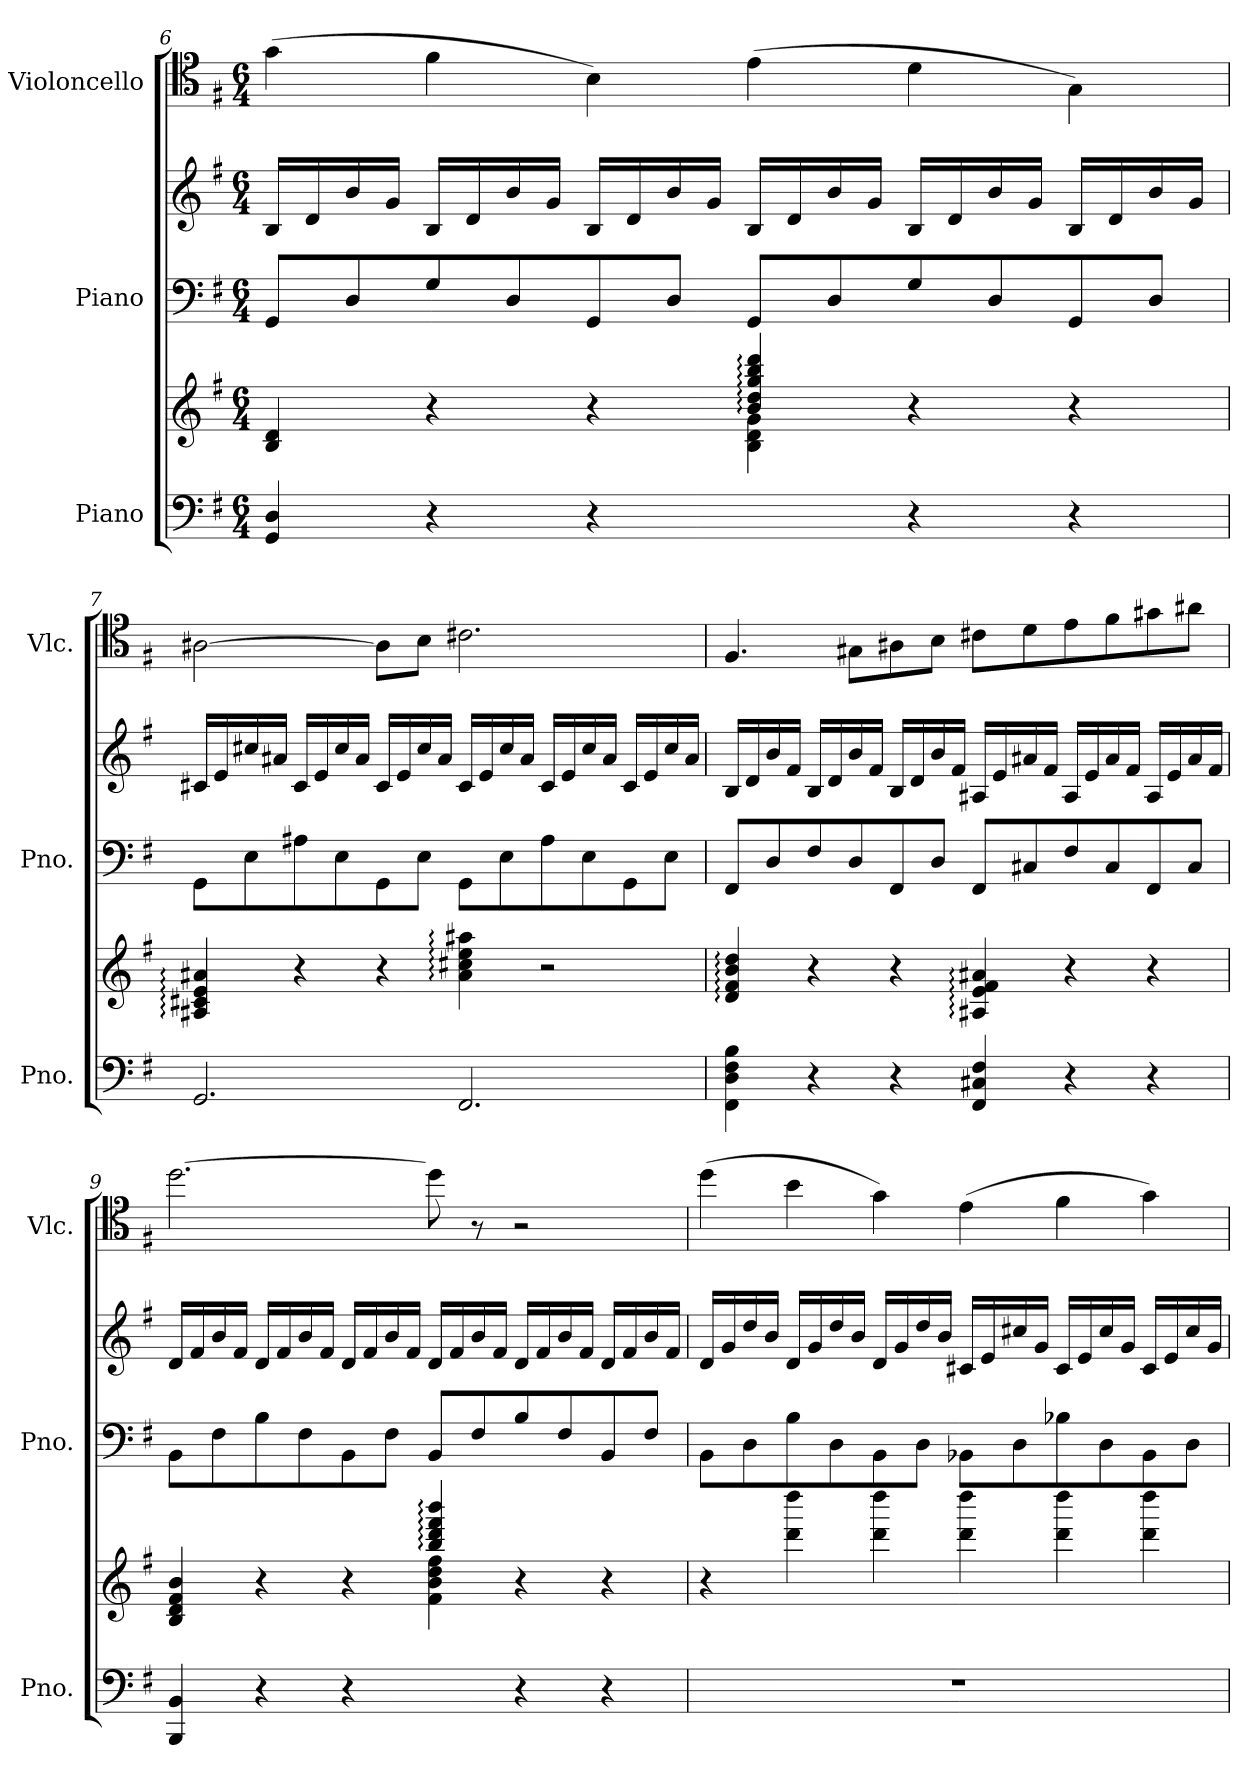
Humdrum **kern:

**kern	**kern	**kern	**kern	**kern
*part3	*part3	*part2	*part2	*part1
*staff5	*staff4	*staff3	*staff2	*staff1
*I"Piano	*	*I"Piano	*	*I"Violoncello
*I'Pno.	*	*I'Pno.	*	*I'Vlc.
!!LO:LB:g=z
*clefF4	*clefG2	*clefF4	*clefG2	*clefC4
*k[f#]	*k[f#]	*k[f#]	*k[f#]	*k[f#]
*M6/4	*M6/4	*M6/4	*M6/4	*M6/4
=6	=6	=6	=6	=6
*	*^	*	*	*
4GG/ 4D/	4B/ 4d/	2.ryy	8GG/L	16B/LL	(>4g\
.	.	.	.	16d/	.
.	.	.	8D/	16b/	.
.	.	.	.	16g/JJ	.
4r	4r	.	8G/	16B/LL	4f#\
.	.	.	.	16d/	.
.	.	.	8D/	16b/	.
.	.	.	.	16g/JJ	.
4r	4r	.	8GG/	16B/LL	4B\)
.	.	.	.	16d/	.
.	.	.	8D/J	16b/	.
.	.	.	.	16g/JJ	.
4ryy	4b/: 4dd/: 4gg/: 4bb/: 4ddd/:	4B\ 4d\ 4g\	8GG/L	16B/LL	(>4e\
.	.	.	.	16d/	.
.	.	.	8D/	16b/	.
.	.	.	.	16g/JJ	.
4r	4r	2ryy	8G/	16B/LL	4d\
.	.	.	.	16d/	.
.	.	.	8D/	16b/	.
.	.	.	.	16g/JJ	.
4r	4r	.	8GG/	16B/LL	4G\)
.	.	.	.	16d/	.
.	.	.	8D/J	16b/	.
.	.	.	.	16g/JJ	.
*	*v	*v	*	*	*
!!LO:PB:g=z
=7	=7	=7	=7	=7
2.GG/	4A#X/: 4c#X/: 4e/: 4a#X/:	8GG\L	16c#X/LL	[2A#X\
.	.	.	16e/	.
.	.	8E\	16cc#X/	.
.	.	.	16a#X/JJ	.
.	4r	8A#X\	16c#/LL	.
.	.	.	16e/	.
.	.	8E\	16cc#/	.
.	.	.	16a#/JJ	.
.	4r	8GG\	16c#/LL	8A#\L]
.	.	.	16e/	.
.	.	8E\J	16cc#/	8B\J
.	.	.	16a#/JJ	.
2.FF#/	4a#\: 4cc#X\: 4ee\: 4aa#X\:	8GG\L	16c#/LL	2.c#X\
.	.	.	16e/	.
.	.	8E\	16cc#/	.
.	.	.	16a#/JJ	.
.	2r	8A#\	16c#/LL	.
.	.	.	16e/	.
.	.	8E\	16cc#/	.
.	.	.	16a#/JJ	.
.	.	8GG\	16c#/LL	.
.	.	.	16e/	.
.	.	8E\J	16cc#/	.
.	.	.	16a#/JJ	.
!!LO:LB:g=z
=8	=8	=8	=8	=8
4FF#\ 4D\ 4F#\ 4B\	4d/: 4f#/: 4b/: 4dd/:	8FF#/L	16B/LL	4.F#/
.	.	.	16d/	.
.	.	8D/	16b/	.
.	.	.	16f#/JJ	.
4r	4r	8F#/	16B/LL	.
.	.	.	16d/	.
.	.	8D/	16b/	8G#X\L
.	.	.	16f#/JJ	.
4r	4r	8FF#/	16B/LL	8A#X\
.	.	.	16d/	.
.	.	8D/J	16b/	8B\J
.	.	.	16f#/JJ	.
4FF#/ 4C#X/ 4F#/	4A#X/: 4e/: 4f#/: 4a#X/:	8FF#/L	16A#X/LL	8c#X\L
.	.	.	16e/	.
.	.	8C#X/	16a#X/	8d\
.	.	.	16f#/JJ	.
4r	4r	8F#/	16A#/LL	8e\
.	.	.	16e/	.
.	.	8C#/	16a#/	8f#\
.	.	.	16f#/JJ	.
4r	4r	8FF#/	16A#/LL	8g#X\
.	.	.	16e/	.
.	.	8C#/J	16a#/	8a#X\J
.	.	.	16f#/JJ	.
!!LO:LB:g=z
=9	=9	=9	=9	=9
*	*^	*	*	*
4BBB/ 4BB/	4B/ 4d/ 4f#/ 4b/	2.ryy	8BB\L	16d/LL	[2.dd\
.	.	.	.	16f#/	.
.	.	.	8F#\	16b/	.
.	.	.	.	16f#/JJ	.
4r	4r	.	8B\	16d/LL	.
.	.	.	.	16f#/	.
.	.	.	8F#\	16b/	.
.	.	.	.	16f#/JJ	.
4r	4r	.	8BB\	16d/LL	.
.	.	.	.	16f#/	.
.	.	.	8F#\J	16b/	.
.	.	.	.	16f#/JJ	.
4ryy	4bb/: 4ddd/: 4fff#/: 4bbb/:	4f#\ 4b\ 4dd\ 4ff#\	8BB/L	16d/LL	8dd\]
.	.	.	.	16f#/	.
.	.	.	8F#/	16b/	8r
.	.	.	.	16f#/JJ	.
4r	4r	2ryy	8B/	16d/LL	2r
.	.	.	.	16f#/	.
.	.	.	8F#/	16b/	.
.	.	.	.	16f#/JJ	.
4r	4r	.	8BB/	16d/LL	.
.	.	.	.	16f#/	.
.	.	.	8F#/J	16b/	.
.	.	.	.	16f#/JJ	.
*	*v	*v	*	*	*
!!LO:PB:g=z
=10	=10	=10	=10	=10
1.r	4r	8BB\L	16d/LL	(>4dd\
.	.	.	16g/	.
.	.	8D\	16dd/	.
.	.	.	16b/JJ	.
.	4ddd\ 4dddd\	8B\	16d/LL	4b\
.	.	.	16g/	.
.	.	8D\	16dd/	.
.	.	.	16b/JJ	.
.	4ddd\ 4dddd\	8BB\	16d/LL	4g\)
.	.	.	16g/	.
.	.	8D\J	16dd/	.
.	.	.	16b/JJ	.
.	4ddd\ 4dddd\	8BB-X\L	16c#X/LL	(>4e\
.	.	.	16e/	.
.	.	8D\	16cc#X/	.
.	.	.	16g/JJ	.
.	4ddd\ 4dddd\	8B-X\	16c#/LL	4f#\
.	.	.	16e/	.
.	.	8D\	16cc#/	.
.	.	.	16g/JJ	.
.	4ddd\ 4dddd\	8BB-\	16c#/LL	4g\)
.	.	.	16e/	.
.	.	8D\J	16cc#/	.
.	.	.	16g/JJ	.
=	=	=	=	=
*-	*-	*-	*-	*-
